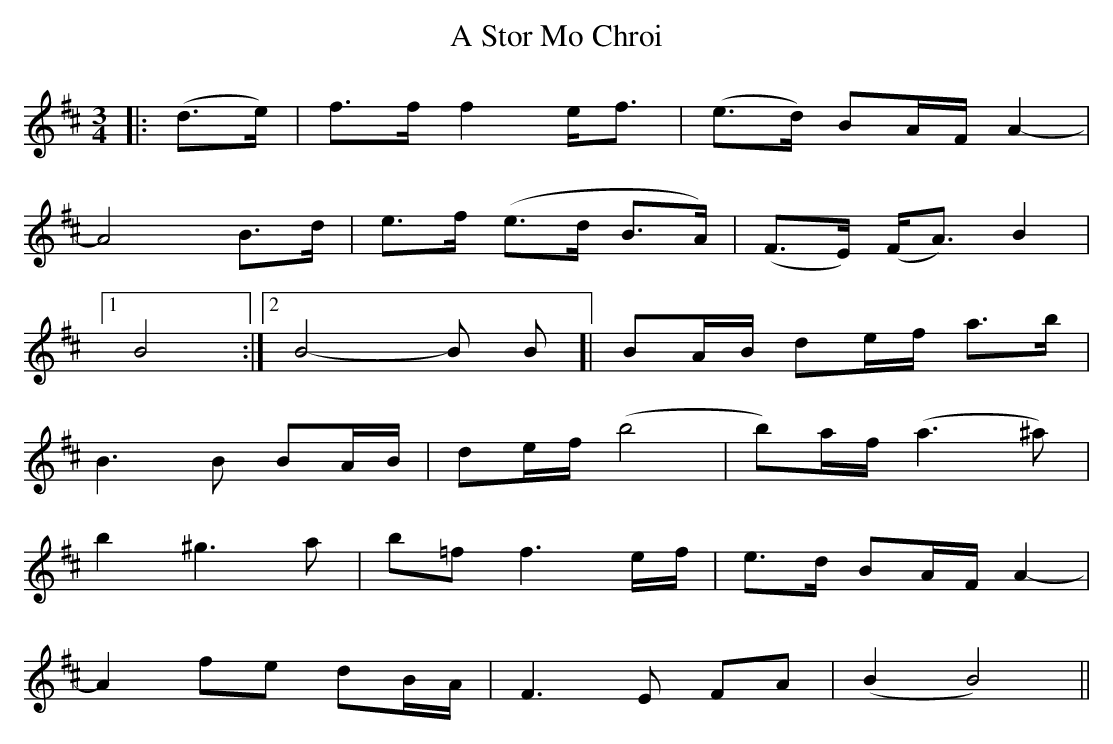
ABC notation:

X:1
T: A Stor Mo Chroi
M: 3/4
L: 1/8
K: Bmin
|:(d3/2e/)|f3/2f/ f2e<f|(e>d) BA/F/ A2-|
A4B3/2d/|e3/2f/ (e>d B>A)|(F3/2E/) (F<A) B2|
[1B4:|2 B4-B B]|BA/B/ de/f/ a3/2b/|
B3B BA/B/|de/f/ (b4|b)a/f/ (a3 ^a)|
b2^g3a|b=ff3 e/f/|e>d BA/F/ A2-|
A2fe dB/A/|F3E FA|(B2B4)||
